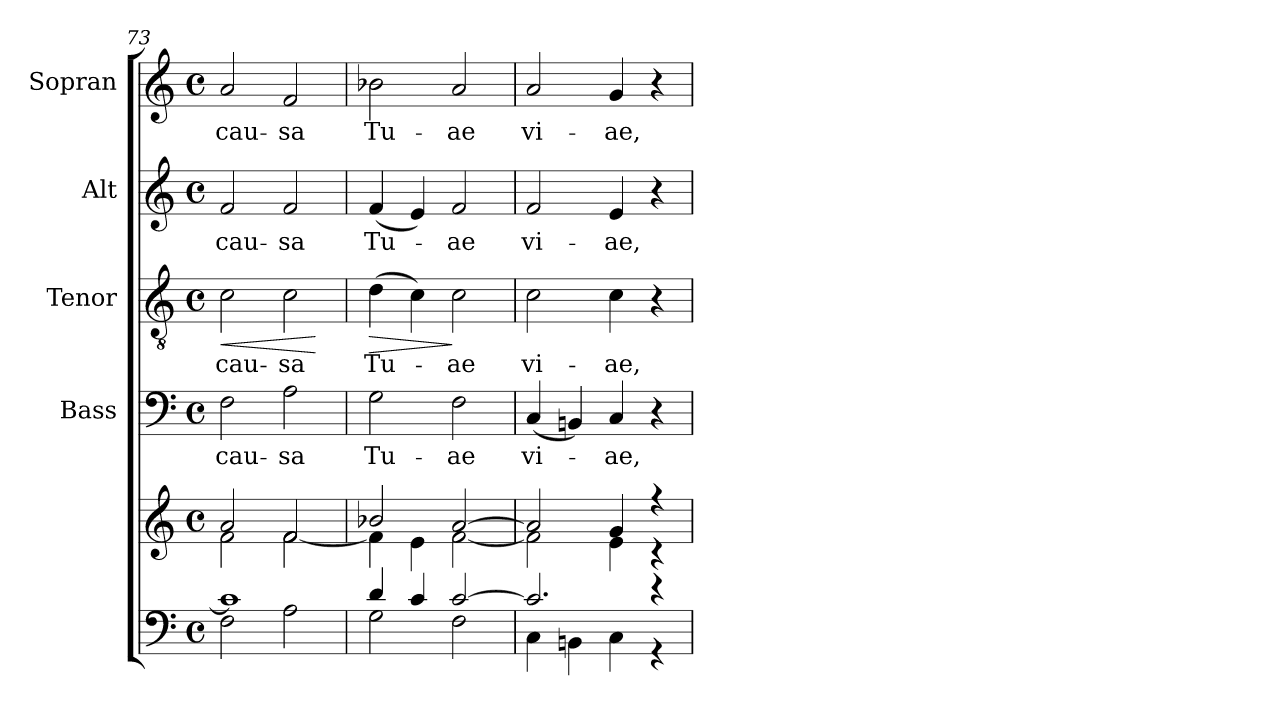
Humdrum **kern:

**kern	**kern	**kern	**text	**kern	**text	**dynam	**kern	**text	**kern	**text
*part5	*part5	*part4	*part4	*part3	*part3	*part3	*part2	*part2	*part1	*part1
*staff6	*staff5	*staff4	*staff4	*staff3	*staff3	*staff3	*staff2	*staff2	*staff1	*staff1
*	*	*I"Bass	*	*I"Tenor	*	*	*I"Alt	*	*I"Sopran	*
*	*	*I'B.	*	*I'T.	*	*	*I'A.	*	*I'S.	*
*clefF4	*clefG2	*clefF4	*	*clefGv2	*	*	*clefG2	*	*clefG2	*
*k[]	*k[]	*k[]	*	*k[]	*	*	*k[]	*	*k[]	*
*C:	*C:	*C:	*	*C:	*	*	*C:	*	*C:	*
*M4/4	*M4/4	*M4/4	*	*M4/4	*	*	*M4/4	*	*M4/4	*
*met(c)	*met(c)	*met(c)	*	*met(c)	*	*	*met(c)	*	*met(c)	*
=73	=73	=73	=73	=73	=73	=73	=73	=73	=73	=73
*^	*^	*	*	*	*	*	*	*	*	*
!	!	!	!	!	!LO:LY:b	!	!LO:LY:b	!LO:HP:b	!	!LO:LY:b	!	!LO:LY:b
1c]	2F\	2a/	2f\	2F\	cau-	2c\	cau-	<	2f/	cau-	2a/	cau-
!	!	!	!	!	!LO:LY:b	!	!LO:LY:b	!	!	!LO:LY:b	!	!LO:LY:b
.	2A\	2f/	[<2f\	2A\	-sa	2c\	-sa	.	2f/	-sa	2f/	-sa
*v	*v	*	*	*	*	*	*	*	*	*	*	*
*	*v	*v	*	*	*	*	*	*	*	*	*
.	.	.	.	.	.	[	.	.	.	.
=74	=74	=74	=74	=74	=74	=74	=74	=74	=74	=74
*^	*^	*	*	*	*	*	*	*	*	*
!	!	!	!	!	!LO:LY:b	!	!LO:LY:b	!LO:HP:b	!	!LO:LY:b	!	!LO:LY:b
4d/	2G\	2b-X/	4f\]	2G\	Tu-	(>4d\	Tu-	>	(<4f/	Tu-	2b-X\	Tu-
4c/	.	.	4e\	.	.	4c\)	.	.	4e/)	.	.	.
!	!	!	!	!	!LO:LY:b	!	!LO:LY:b	!	!	!LO:LY:b	!	!LO:LY:b
[>2c/	2F\	[>2a/	[<2f\	2F\	-ae	2c\	-ae	]	2f/	-ae	2a/	-ae
=75	=75	=75	=75	=75	=75	=75	=75	=75	=75	=75	=75	=75
!	!	!	!	!	!LO:LY:b	!	!LO:LY:b	!	!	!LO:LY:b	!	!LO:LY:b
2.c/]	4C\	2a/]	2f\]	(<4C/	vi-	2c\	vi-	.	2f/	vi-	2a/	vi-
.	4BBn\	.	.	4BBn/)	.	.	.	.	.	.	.	.
!	!	!	!	!	!LO:LY:b	!	!LO:LY:b	!	!	!LO:LY:b	!	!LO:LY:b
.	4C\	4g/	4e\	4C/	-ae,	4c\	-ae,	.	4e/	-ae,	4g/	-ae,
4r	4r	4r	4r	4r	.	4r	.	.	4r	.	4r	.
*v	*v	*	*	*	*	*	*	*	*	*	*	*
*	*v	*v	*	*	*	*	*	*	*	*	*
=	=	=	=	=	=	=	=	=	=	=
*-	*-	*-	*-	*-	*-	*-	*-	*-	*-	*-
